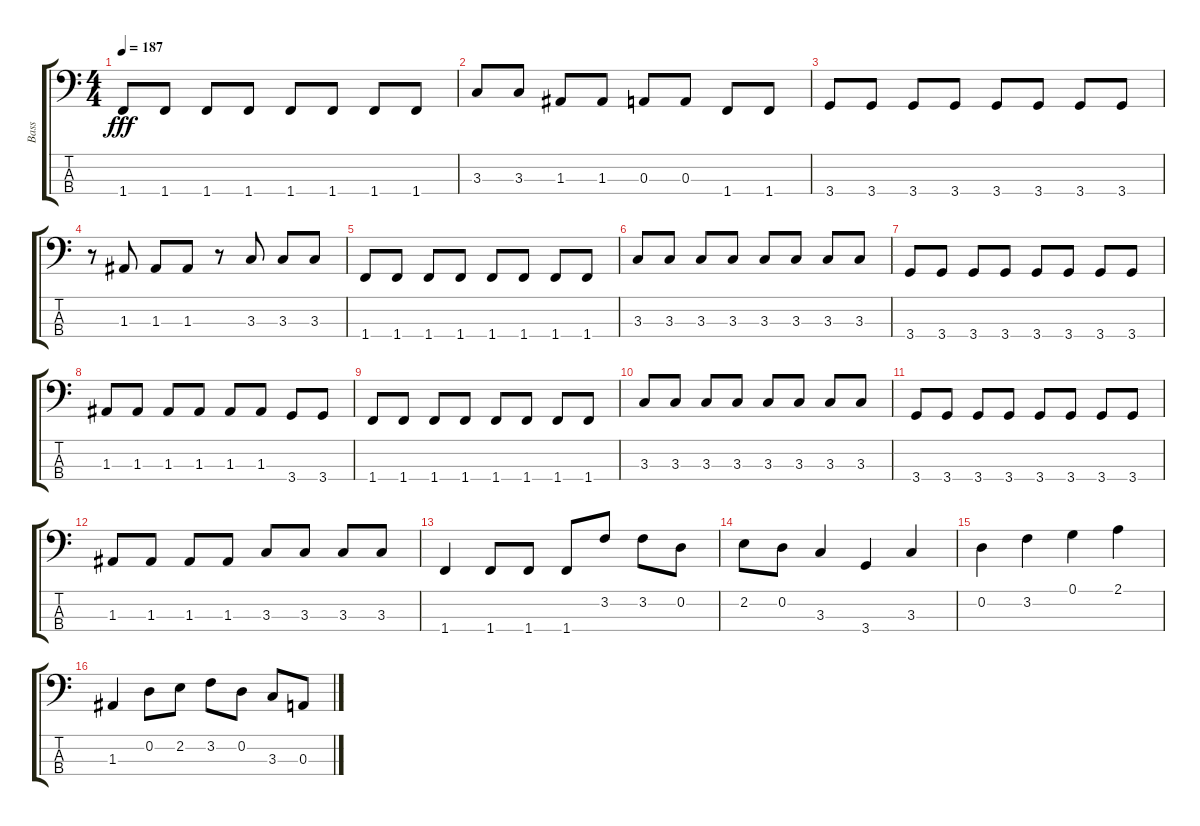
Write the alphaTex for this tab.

\track ("Bass" "Bass") {instrument electricbasspick}
\staff {score tabs}
\tuning (G2 D2 A1 E1) {hide}
\ts (4 4)
\tempo 187
\clef f4
\ks c
1.4.8{dy fff} 1.4.8 1.4.8 1.4.8 1.4.8 1.4.8 1.4.8 1.4.8 |
3.3.8 3.3.8 1.3.8 1.3.8 0.3.8 0.3.8 1.4.8 1.4.8 |
3.4.8 3.4.8 3.4.8 3.4.8 3.4.8 3.4.8 3.4.8 3.4.8 |
r.8 1.3.8 1.3.8 1.3.8 r.8 3.3.8 3.3.8 3.3.8 |
1.4.8 1.4.8 1.4.8 1.4.8 1.4.8 1.4.8 1.4.8 1.4.8 |
3.3.8 3.3.8 3.3.8 3.3.8 3.3.8 3.3.8 3.3.8 3.3.8 |
3.4.8 3.4.8 3.4.8 3.4.8 3.4.8 3.4.8 3.4.8 3.4.8 |
1.3.8 1.3.8 1.3.8 1.3.8 1.3.8 1.3.8 3.4.8 3.4.8 |
1.4.8 1.4.8 1.4.8 1.4.8 1.4.8 1.4.8 1.4.8 1.4.8 |
3.3.8 3.3.8 3.3.8 3.3.8 3.3.8 3.3.8 3.3.8 3.3.8 |
3.4.8 3.4.8 3.4.8 3.4.8 3.4.8 3.4.8 3.4.8 3.4.8 |
1.3.8 1.3.8 1.3.8 1.3.8 3.3.8 3.3.8 3.3.8 3.3.8 |
1.4.4 1.4.8 1.4.8 1.4.8 3.2.8 3.2.8 0.2.8 |
2.2.8 0.2.8 3.3.4 3.4.4 3.3.4 |
0.2.4 3.2.4 0.1.4 2.1.4 |
1.3.4 0.2.8 2.2.8 3.2.8 0.2.8 3.3.8 0.3.8
